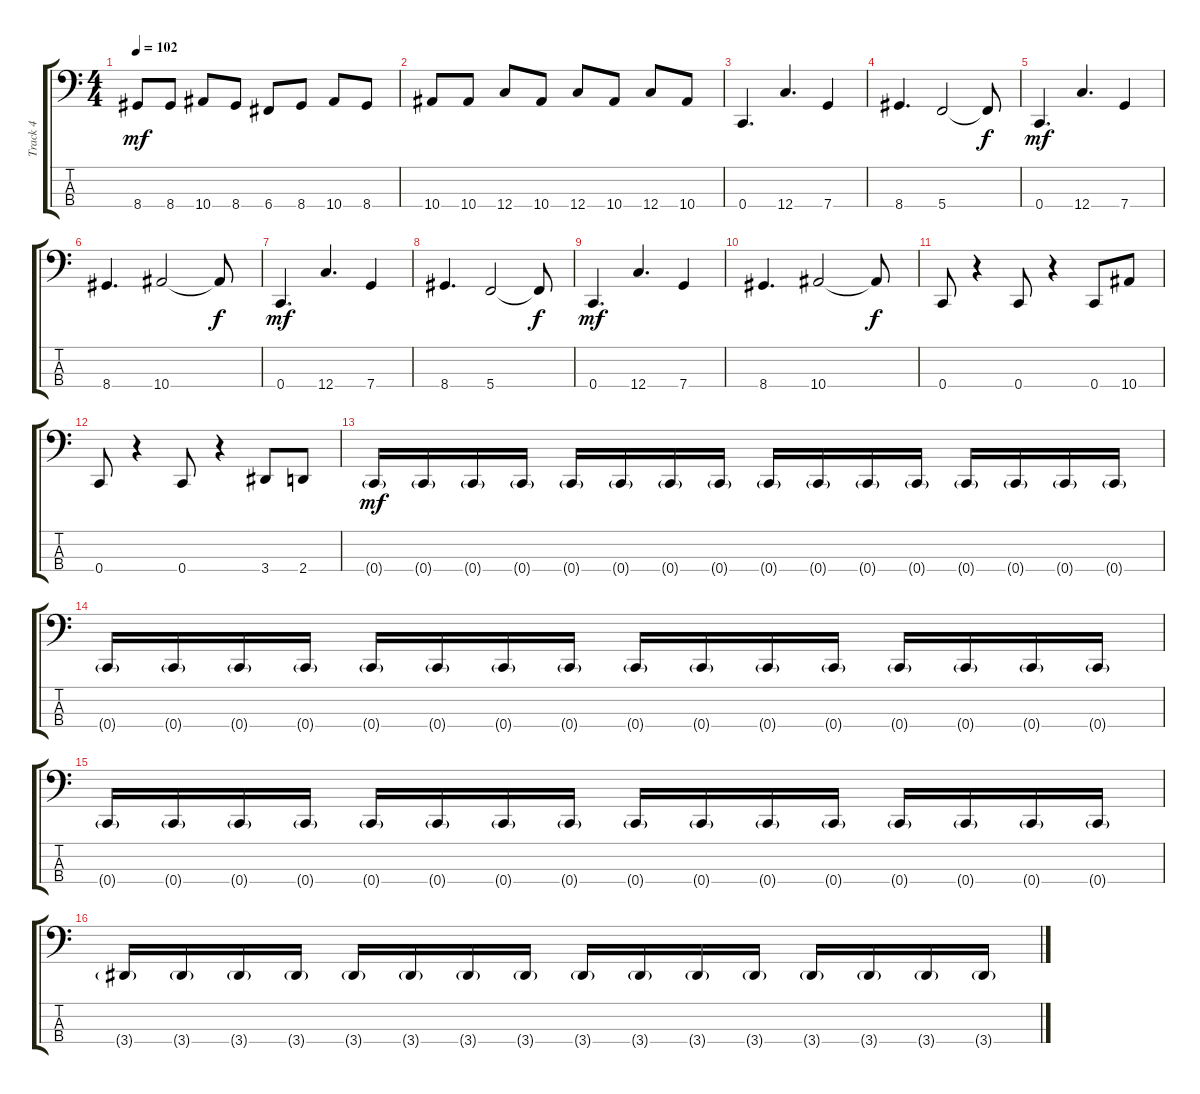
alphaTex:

\track ("Track 4" "Track 4") {instrument electricbasspick}
\staff {score tabs}
\tuning (F2 C2 G1 C1) {hide}
\ts (4 4)
\tempo 102
\clef f4
\ks c
8.4.8{dy mf} 8.4.8 10.4.8 8.4.8 6.4.8 8.4.8 10.4.8 8.4.8 |
10.4.8 10.4.8 12.4.8 10.4.8 12.4.8 10.4.8 12.4.8 10.4.8 |
0.4.4{d} 12.4.4{d} 7.4.4 |
8.4.4{d} 5.4.2 5.4{t}.8{dy f} |
0.4.4{d dy mf} 12.4.4{d} 7.4.4 |
8.4.4{d} 10.4.2 10.4{t}.8{dy f} |
0.4.4{d dy mf} 12.4.4{d} 7.4.4 |
8.4.4{d} 5.4.2 5.4{t}.8{dy f} |
0.4.4{d dy mf} 12.4.4{d} 7.4.4 |
8.4.4{d} 10.4.2 10.4{t}.8{dy f} |
0.4.8 r.4 0.4.8 r.4 0.4.8 10.4.8 |
0.4.8 r.4 0.4.8 r.4 3.4.8 2.4.8 |
0.4{g}.16{dy mf} 0.4{g}.16 0.4{g}.16 0.4{g}.16 0.4{g}.16 0.4{g}.16 0.4{g}.16 0.4{g}.16 0.4{g}.16 0.4{g}.16 0.4{g}.16 0.4{g}.16 0.4{g}.16 0.4{g}.16 0.4{g}.16 0.4{g}.16 |
0.4{g}.16 0.4{g}.16 0.4{g}.16 0.4{g}.16 0.4{g}.16 0.4{g}.16 0.4{g}.16 0.4{g}.16 0.4{g}.16 0.4{g}.16 0.4{g}.16 0.4{g}.16 0.4{g}.16 0.4{g}.16 0.4{g}.16 0.4{g}.16 |
0.4{g}.16 0.4{g}.16 0.4{g}.16 0.4{g}.16 0.4{g}.16 0.4{g}.16 0.4{g}.16 0.4{g}.16 0.4{g}.16 0.4{g}.16 0.4{g}.16 0.4{g}.16 0.4{g}.16 0.4{g}.16 0.4{g}.16 0.4{g}.16 |
3.4{g}.16 3.4{g}.16 3.4{g}.16 3.4{g}.16 3.4{g}.16 3.4{g}.16 3.4{g}.16 3.4{g}.16 3.4{g}.16 3.4{g}.16 3.4{g}.16 3.4{g}.16 3.4{g}.16 3.4{g}.16 3.4{g}.16 3.4{g}.16
